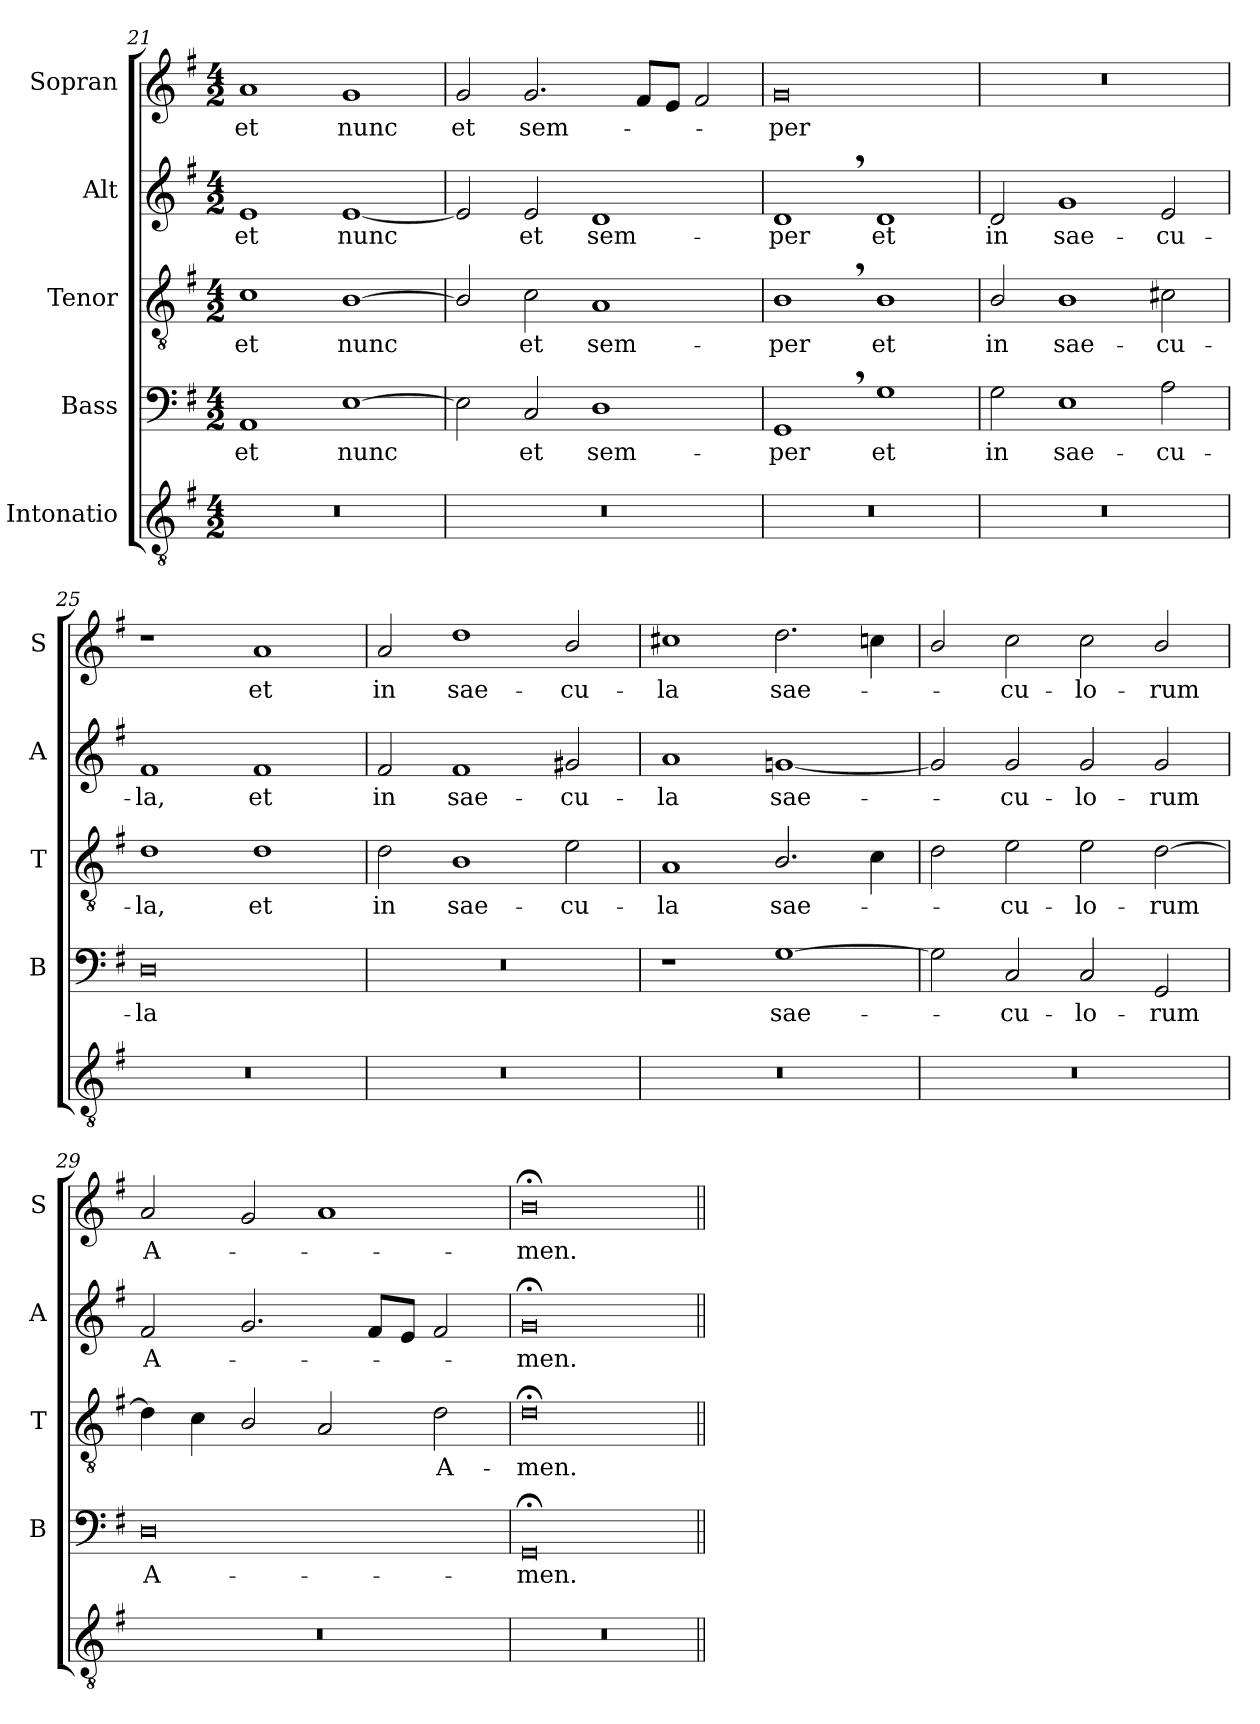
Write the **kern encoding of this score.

**kern	**kern	**text	**kern	**text	**kern	**text	**kern	**text
*part5	*part4	*part4	*part3	*part3	*part2	*part2	*part1	*part1
*staff5	*staff4	*staff4	*staff3	*staff3	*staff2	*staff2	*staff1	*staff1
*I"Intonatio	*I"Bass	*	*I"Tenor	*	*I"Alt	*	*I"Sopran	*
*	*I'B	*	*I'T	*	*I'A	*	*I'S	*
!!LO:PB:g=z
*clefGv2	*clefF4	*	*clefGv2	*	*clefG2	*	*clefG2	*
*k[f#]	*k[f#]	*	*k[f#]	*	*k[f#]	*	*k[f#]	*
*M4/2	*M4/2	*	*M4/2	*	*M4/2	*	*M4/2	*
=21	=21	=21	=21	=21	=21	=21	=21	=21
0r	1AA	et	1c	et	1e	et	1a	et
.	[1E	nunc	[1B	nunc	[1e	nunc	1g	nunc
=22	=22	=22	=22	=22	=22	=22	=22	=22
0r	2E\]	.	2B/]	.	2e/]	.	2g/	et
.	2C/	et	2c\	et	2e/	et	2.g/	-sem-
.	1D	sem-	1A	sem-	1d	sem-	.	.
.	.	.	.	.	.	.	8f#/L	.
.	.	.	.	.	.	.	8e/J	.
.	.	.	.	.	.	.	2f#/	.
=23	=23	=23	=23	=23	=23	=23	=23	=23
0r	1GG,	-per	1B,	-per	1d,	-per	0g	-per
.	1G	et	1B	et	1d	et	.	.
=24	=24	=24	=24	=24	=24	=24	=24	=24
0r	2G\	in	2B/	in	2d/	in	0r	.
.	1E	sae-	1B	sae-	1g	sae-	.	.
.	2A\	-cu-	2c#X\	-cu-	2e/	-cu-	.	.
=25	=25	=25	=25	=25	=25	=25	=25	=25
0r	0D	-la	1d	-la,	1f#	-la,	1r	.
.	.	.	1d	et	1f#	et	1a	et
=26	=26	=26	=26	=26	=26	=26	=26	=26
0r	0r	.	2d\	in	2f#/	in	2a/	in
.	.	.	1B	sae-	1f#	sae-	1dd	sae-
.	.	.	2e\	-cu-	2g#X/	-cu-	2b/	-cu-
=27	=27	=27	=27	=27	=27	=27	=27	=27
0r	1r	.	1A	-la	1a	-la	1cc#X	-la
.	[1G	sae-	2.B/	sae-	[1gn	sae-	2.dd\	sae-
.	.	.	4c\	.	.	.	4ccn\	.
=28	=28	=28	=28	=28	=28	=28	=28	=28
0r	2G\]	.	2d\	.	2g/]	.	2b/	.
.	2C/	-cu-	2e\	-cu-	2g/	-cu-	2cc\	-cu-
.	2C/	-lo-	2e\	-lo-	2g/	-lo-	2cc\	-lo-
.	2GG/	-rum	[2d\	-rum	2g/	-rum	2b/	-rum
!!LO:LB:g=z
=29	=29	=29	=29	=29	=29	=29	=29	=29
0r	0D	A-	4d\]	.	2f#/	A-	2a/	A-
.	.	.	4c\	.	.	.	.	.
.	.	.	2B/	.	2.g/	.	2g/	.
.	.	.	2A/	.	.	.	1a	.
.	.	.	.	.	8f#/L	.	.	.
.	.	.	.	.	8e/J	.	.	.
.	.	.	2d\	A-	2f#/	.	.	.
=30	=30	=30	=30	=30	=30	=30	=30	=30
0r	0GG;<	-men.	0d;<	-men.	0g;<	-men.	0b;<	-men.
=||	=||	=||	=||	=||	=||	=||	=||	=||
*-	*-	*-	*-	*-	*-	*-	*-	*-
